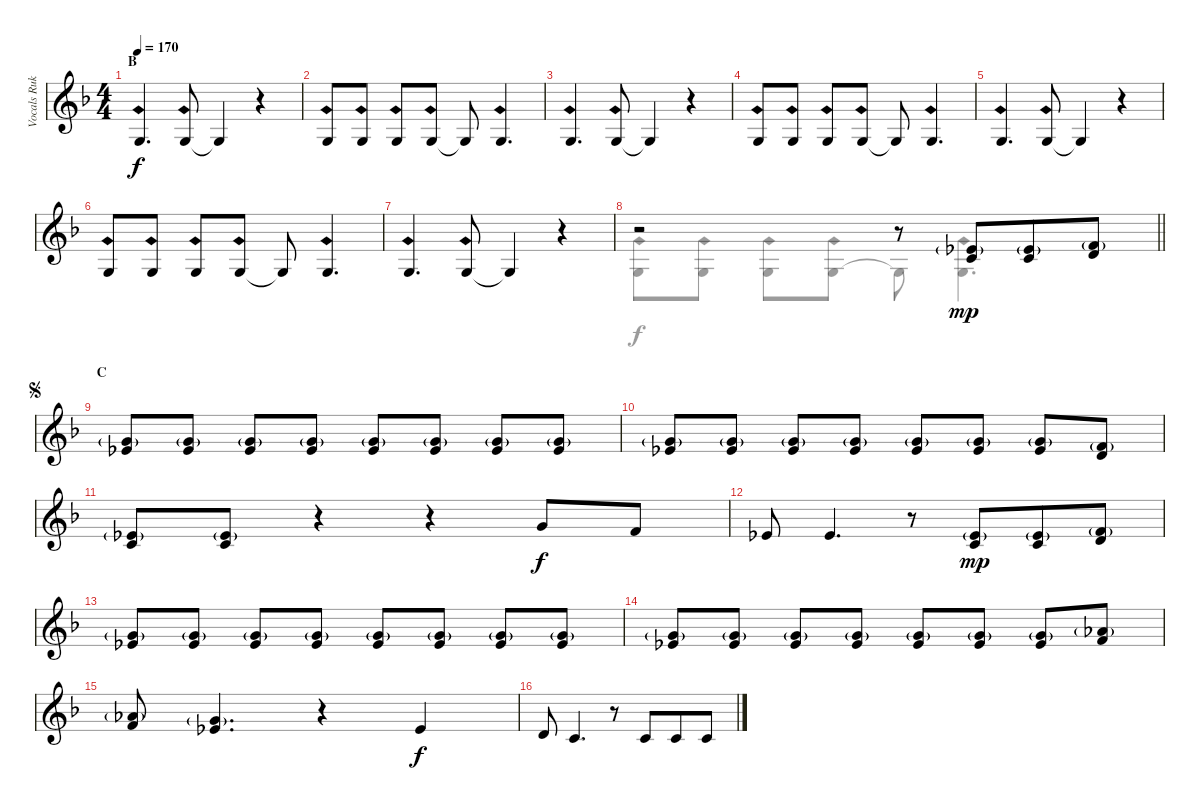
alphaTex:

\track ("Vocals Ruki" "Vocals Ruk") {instrument lead6voice}
\staff {score}
\tuning (D4 A3 F3 C3 G2 D2) {hide}
\voice
\ts (4 4)
\section ("" "B")
\tempo 170
\clef g2
\ks f
2.3{sh 12}.4{d dy f} 2.3{sh 12}.8 2.3{t}.4 r.4 |
2.3{sh 12}.8 2.3{sh 12}.8 2.3{sh 12}.8 2.3{sh 12}.8 2.3{t}.8 2.3{sh 12}.4{d} |
2.3{sh 12}.4{d} 2.3{sh 12}.8 2.3{t}.4 r.4 |
2.3{sh 12}.8 2.3{sh 12}.8 2.3{sh 12}.8 2.3{sh 12}.8 2.3{t}.8 2.3{sh 12}.4{d} |
2.3{sh 12}.4{d} 2.3{sh 12}.8 2.3{t}.4 r.4 |
2.3{sh 12}.8 2.3{sh 12}.8 2.3{sh 12}.8 2.3{sh 12}.8 2.3{t}.8 2.3{sh 12}.4{d} |
2.3{sh 12}.4{d} 2.3{sh 12}.8 2.3{t}.4 r.4 |
\barLineRight lightlight
r.2 r.8 (1.1{g} 3.2).8{dy mp beam merge} (1.1{g} 3.2).8 (3.1{g} 5.2).8 |
\section ("" "C")
\jump segno
(5.1{g} 6.2).8 (5.1{g} 6.2).8 (5.1{g} 6.2).8 (5.1{g} 6.2).8 (5.1{g} 6.2).8 (5.1{g} 6.2).8 (5.1{g} 6.2).8 (5.1{g} 6.2).8 |
(5.1{g} 6.2).8 (5.1{g} 6.2).8 (5.1{g} 6.2).8 (5.1{g} 6.2).8 (5.1{g} 6.2).8 (5.1{g} 6.2).8 (5.1{g} 6.2).8 (3.1{g} 5.2).8 |
(1.1{g} 3.2).8 (1.1{g} 3.2).8 r.4 r.4 5.1.8{dy f} 3.1.8 |
1.1.8 1.1.4{d} r.8 (1.1{g} 3.2).8{dy mp beam merge} (1.1{g} 3.2).8 (3.1{g} 5.2).8 |
(5.1{g} 6.2).8 (5.1{g} 6.2).8 (5.1{g} 6.2).8 (5.1{g} 6.2).8 (5.1{g} 6.2).8 (5.1{g} 6.2).8 (5.1{g} 6.2).8 (5.1{g} 6.2).8 |
(5.1{g} 6.2).8 (5.1{g} 6.2).8 (5.1{g} 6.2).8 (5.1{g} 6.2).8 (5.1{g} 6.2).8 (5.1{g} 6.2).8 (5.1{g} 6.2).8 (6.1{g} 8.2).8 |
(6.1{g} 8.2).8 (5.1{g} 6.2).4{d} r.4 1.1.4{dy f} |
0.1.8 3.2.4{d} r.8 3.2.8{beam merge} 3.2.8 3.2.8
\voice
\clef g2
\ottava regular
\simile none
\ks f
|
|
|
|
|
|
|
\barLineRight lightlight
2.3{sh 12}.8 2.3{sh 12}.8 2.3{sh 12}.8 2.3{sh 12}.8 2.3{t}.8 2.3{sh 12}.4{d} |
|
|
|
|
|
|
|
